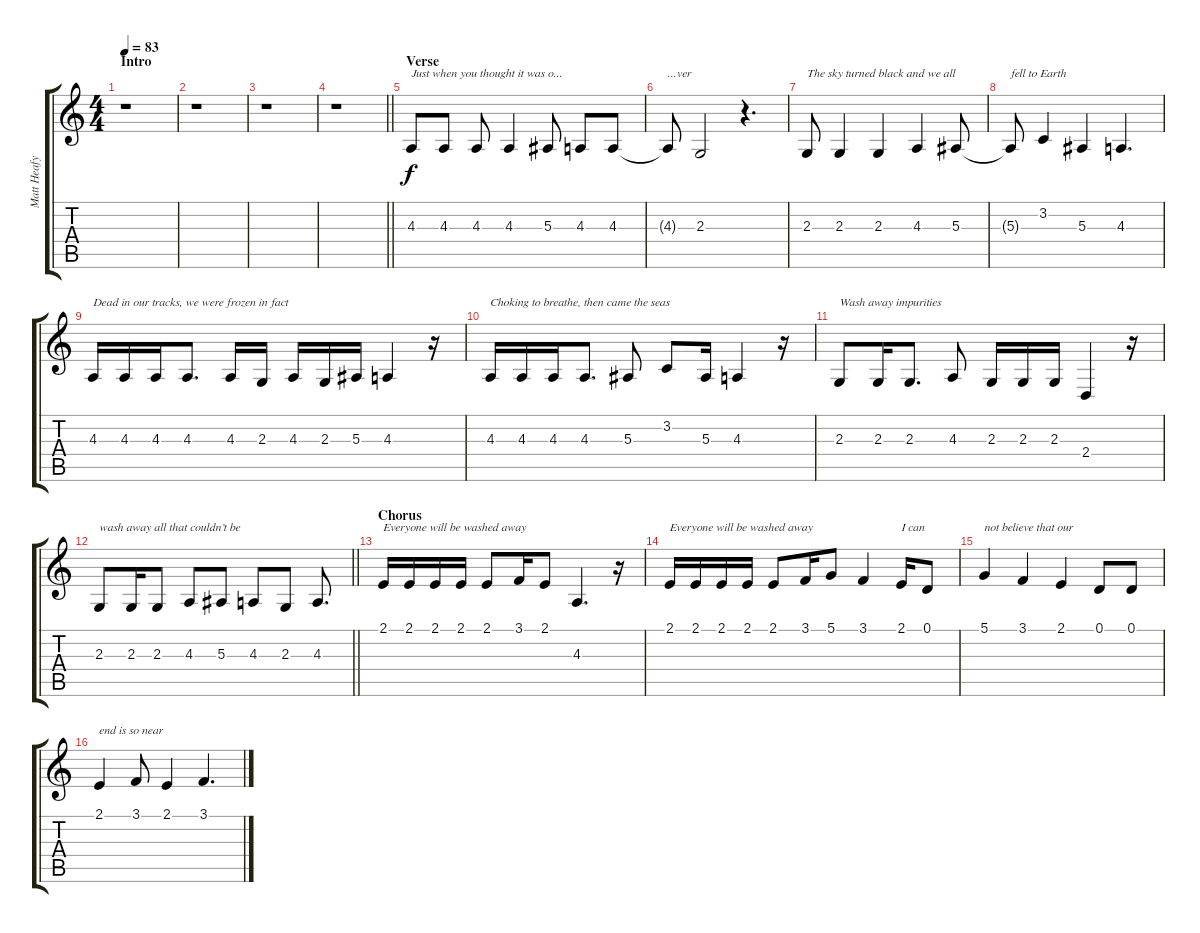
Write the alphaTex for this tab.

\track ("Matt Heafy" "Matt Heafy") {instrument lead2sawtooth}
\staff {score tabs}
\tuning (D4 A3 F3 C3 G2 D2) {hide}
\ts (4 4)
\section ("" "Intro")
\tempo 83
\clef g2
\ks c
r.1{dy f instrument lead2sawtooth} |
r.1 |
r.1 |
\barLineRight lightlight
r.1 |
\section ("" "Verse ")
4.3.8{txt "Just when you thought it was o..."} 4.3.8 4.3.8 4.3.4 5.3.8 4.3.8 4.3.8 |
4.3{t}.8{txt "...ver"} 2.3.2 r.4{d} |
2.3.8{txt "The sky turned black and we all"} 2.3.4 2.3.4 4.3.4 5.3.8 |
5.3{t}.8{txt "fell to Earth "} 3.2.4 5.3.4 4.3.4{d} |
4.3.16{txt "Dead in our tracks, we were frozen in fact"} 4.3.16 4.3.16 4.3.8{d} 4.3.16 2.3.16 4.3.16 2.3.16 5.3.16 4.3.4 r.16 |
4.3.16{txt "Choking to breathe, then came the seas"} 4.3.16 4.3.16 4.3.8{d} 5.3.8 3.2.8 5.3.16 4.3.4 r.16 |
2.3.8{txt "Wash away impurities"} 2.3.16 2.3.8{d} 4.3.8 2.3.16 2.3.16 2.3.16 2.4.4 r.16 |
\barLineRight lightlight
2.3.8{txt "wash away all that couldn’t be"} 2.3.16 2.3.8 4.3.8 5.3.8 4.3.8 2.3.8 4.3.8{d} |
\section ("" "Chorus")
2.1.16{txt "Everyone will be washed away"} 2.1.16 2.1.16 2.1.16 2.1.8 3.1.16 2.1.8 4.3.4{d} r.16 |
2.1.16{txt "Everyone will be washed away"} 2.1.16 2.1.16 2.1.16 2.1.8 3.1.16 5.1.8 3.1.4 2.1.16{txt "I can"} 0.1.8 |
5.1.4{txt "not believe that our "} 3.1.4 2.1.4 0.1.8 0.1.8 |
2.1.4{txt "end is so near"} 3.1.8 2.1.4 3.1.4{d}
